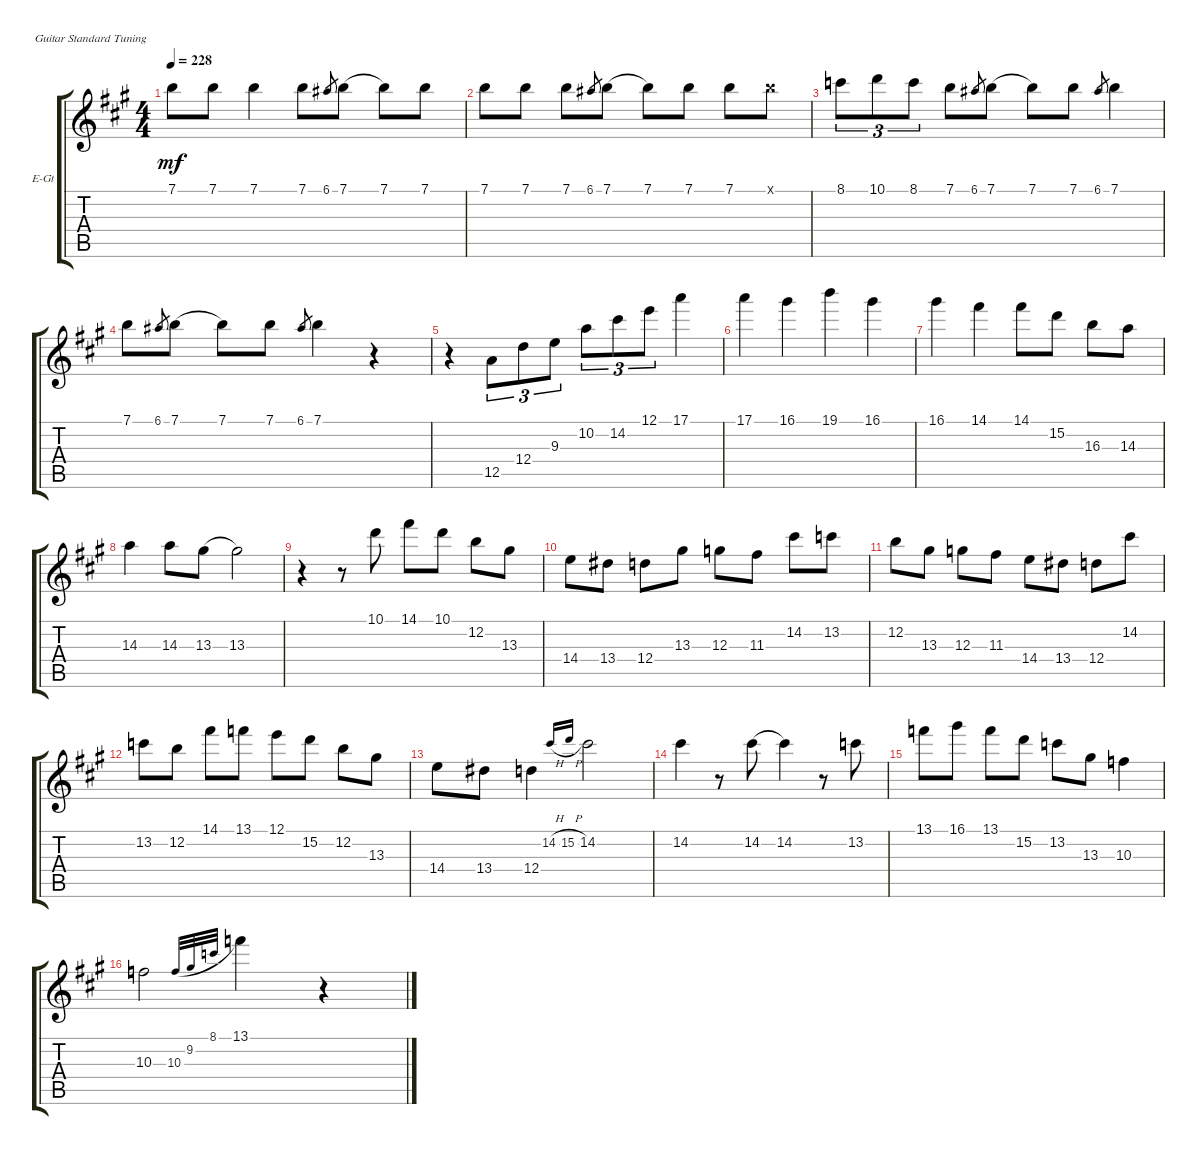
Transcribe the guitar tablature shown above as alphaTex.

\defaultSystemsLayout 4
\bracketExtendMode groupsimilarinstruments
\firstSystemTrackNameOrientation horizontal
\otherSystemsTrackNameOrientation horizontal
\track ("Electric Guitar" "E-Gt") {instrument electricguitarclean}
\staff {score tabs}
\tuning (E4 B3 G3 D3 A2 E2)
\ts (4 4)
\tempo 228
\clef g2
\ks a
7.1.8{dy mf} 7.1.8 7.1.4 7.1.8 6.1.8{gr} 7.1.8{legatoorigin} 7.1.8 7.1.8 |
7.1.8 7.1.8 7.1.8 6.1.8{gr} 7.1.8{legatoorigin} 7.1.8 7.1.8 7.1.8 7.1{x}.8 |
8.1.8{tu (3 2)} 10.1.8{tu (3 2)} 8.1.8{tu (3 2)} 7.1.8 6.1.8{gr} 7.1.8{legatoorigin} 7.1.8 7.1.8 6.1.8{gr} 7.1.4 |
7.1.8 6.1.8{gr} 7.1.8{legatoorigin} 7.1.8 7.1.8 6.1.8{gr} 7.1.4 r.4 |
r.4 12.5.8{tu (3 2)} 12.4.8{tu (3 2)} 9.3.8{tu (3 2)} 10.2.8{tu (3 2)} 14.2.8{tu (3 2)} 12.1.8{tu (3 2)} 17.1.4 |
17.1.4 16.1.4 19.1.4 16.1.4 |
16.1.4 14.1.4 14.1.8 15.2.8 16.3.8 14.3.8 |
14.3.4 14.3.8 13.3.8{legatoorigin} 13.3.2 |
r.4 r.8 10.1.8 14.1.8 10.1.8 12.2.8 13.3.8 |
14.4.8 13.4.8 12.4.8 13.3.8 12.3.8 11.3.8 14.2.8 13.2.8 |
12.2.8 13.3.8 12.3.8 11.3.8 14.4.8 13.4.8 12.4.8 14.2.8 |
13.2.8 12.2.8 14.1.8 13.1.8 12.1.8 15.2.8 12.2.8 13.3.8 |
14.4.8 13.4.8 12.4.4 14.2{h}.16{gr onbeat} 15.2{h}.16{gr onbeat} 14.2.2 |
14.2.4 r.8 14.2.8{legatoorigin} 14.2.4 r.8 13.2.8 |
13.1.8 16.1.8 13.1.8 15.2.8 13.2.8 13.3.8 10.3.4 |
10.3.2 10.3.32{gr onbeat legatoorigin} 9.2.32{gr onbeat legatoorigin} 8.1.32{gr onbeat legatoorigin} 13.1.4 r.4
